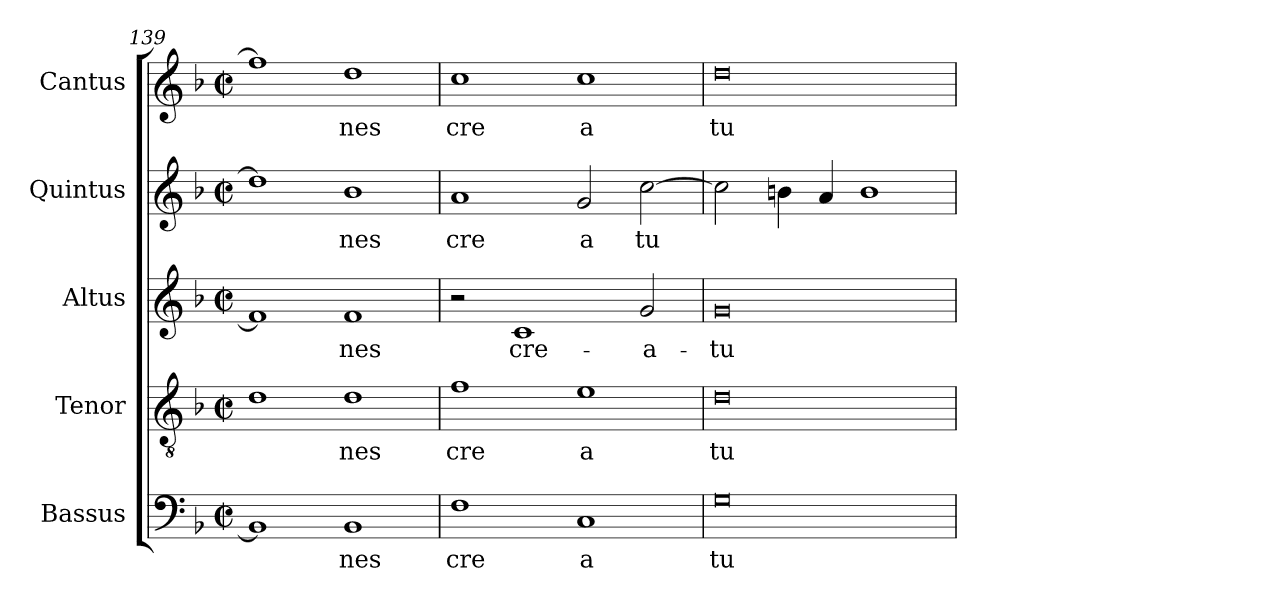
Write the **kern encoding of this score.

**kern	**text	**kern	**text	**kern	**text	**kern	**text	**kern	**text
*part5	*part5	*part4	*part4	*part3	*part3	*part2	*part2	*part1	*part1
*staff5	*staff5	*staff4	*staff4	*staff3	*staff3	*staff2	*staff2	*staff1	*staff1
*I"Bassus	*	*I"Tenor	*	*I"Altus	*	*I"Quintus	*	*I"Cantus	*
*clefF4	*	*clefGv2	*	*clefG2	*	*clefG2	*	*clefG2	*
*k[b-]	*	*k[b-]	*	*k[b-]	*	*k[b-]	*	*k[b-]	*
*F:	*	*F:	*	*F:	*	*F:	*	*F:	*
*M2/2	*	*M2/2	*	*M2/2	*	*M2/2	*	*M2/2	*
*met(c|)	*	*met(c|)	*	*met(c|)	*	*met(c|)	*	*met(c|)	*
=139	=139	=139	=139	=139	=139	=139	=139	=139	=139
!	!LO:LY:b:cj	!	!LO:LY:b:cj	!	!LO:LY:b:cj	!	!LO:LY:b:cj	!	!LO:LY:b:cj
1BB-]	.	1d	.	1f]	--	1dd]	.	1ff]	.
!	!LO:LY:b:cj	!	!LO:LY:b:cj	!	!LO:LY:b:cj	!	!LO:LY:b:cj	!	!LO:LY:b:cj
1BB-	nes	1d	nes	1f	-nes	1b-	nes	1dd	nes
=140	=140	=140	=140	=140	=140	=140	=140	=140	=140
!	!LO:LY:b:cj	!	!LO:LY:b:cj	!	!	!	!LO:LY:b:cj	!	!LO:LY:b:cj
1F	cre	1f	cre	2r	.	1a	cre	1cc	cre
!	!	!	!	!	!LO:LY:b:cj	!	!	!	!
.	.	.	.	1c	cre-	.	.	.	.
!	!LO:LY:b:cj	!	!LO:LY:b:cj	!	!	!	!LO:LY:b:cj	!	!LO:LY:b:cj
1C	a	1e	a	.	.	2g/	a	1cc	a
!	!	!	!	!	!LO:LY:b:cj	!	!LO:LY:b:cj	!	!
.	.	.	.	2g/	-a-	[>2cc\	tu	.	.
=141	=141	=141	=141	=141	=141	=141	=141	=141	=141
!	!LO:LY:b:cj	!	!LO:LY:b:cj	!	!LO:LY:b:cj	!	!LO:LY:b:cj	!	!LO:LY:b:cj
0G	tu	0d	tu	0g	-tu-	2cc\]	.	0dd	tu
!	!	!	!	!	!	!	!LO:LY:b:cj	!	!
.	.	.	.	.	.	4b\	.	.	.
!	!	!	!	!	!	!	!LO:LY:b:cj	!	!
.	.	.	.	.	.	4a/	.	.	.
!	!	!	!	!	!	!	!LO:LY:b:cj	!	!
.	.	.	.	.	.	1b	.	.	.
=	=	=	=	=	=	=	=	=	=
*-	*-	*-	*-	*-	*-	*-	*-	*-	*-
